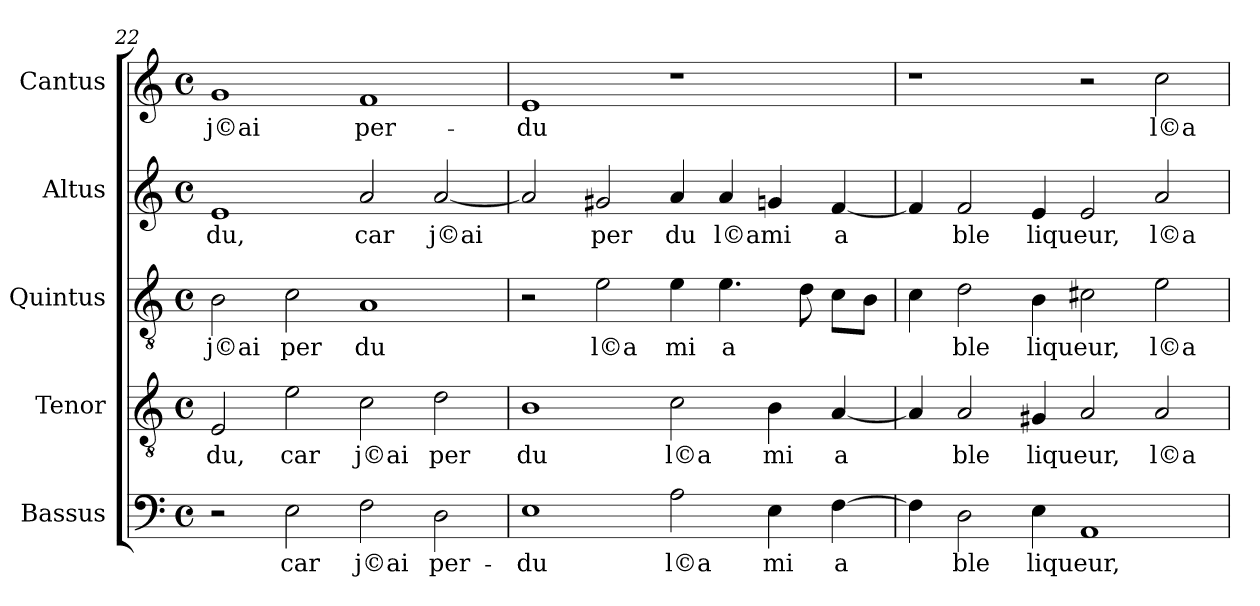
**kern	**text	**kern	**text	**kern	**text	**kern	**text	**kern	**text
*part5	*part5	*part4	*part4	*part3	*part3	*part2	*part2	*part1	*part1
*staff5	*staff5	*staff4	*staff4	*staff3	*staff3	*staff2	*staff2	*staff1	*staff1
*I"Bassus	*	*I"Tenor	*	*I"Quintus	*	*I"Altus	*	*I"Cantus	*
*clefF4	*	*clefGv2	*	*clefGv2	*	*clefG2	*	*clefG2	*
*M4/4	*	*M4/4	*	*M4/4	*	*M4/4	*	*M4/4	*
*met(c)	*	*met(c)	*	*met(c)	*	*met(c)	*	*met(c)	*
=22	=22	=22	=22	=22	=22	=22	=22	=22	=22
!	!	!	!LO:LY:b:cj	!	!LO:LY:b:cj	!	!LO:LY:b:cj	!	!LO:LY:b:cj
2r	.	2E/	du,	2B\	j©ai	1e	-du,	1g	j©ai
!	!LO:LY:b:cj	!	!LO:LY:b:cj	!	!LO:LY:b:cj	!	!	!	!
2E\	car	2e\	car	2c\	per	.	.	.	.
!	!LO:LY:b:cj	!	!LO:LY:b:cj	!	!LO:LY:b:cj	!	!LO:LY:b:cj	!	!LO:LY:b:cj
2F\	j©ai	2c\	j©ai	1A	du	2a/	car	1f	per-
!	!LO:LY:b:cj	!	!LO:LY:b:cj	!	!	!	!LO:LY:b	!	!
2D\	per-	2d\	per	.	.	[>2a/	j©ai	.	.
!!LO:LB:g=z
=23	=23	=23	=23	=23	=23	=23	=23	=23	=23
!	!LO:LY:b:cj	!	!LO:LY:b:cj	!	!	!	!	!	!LO:LY:b:cj
1E	-du	1B	du	2r	.	2a/]	.	1e	-du
!	!	!	!	!	!LO:LY:b:cj	!	!LO:LY:b:cj	!	!
.	.	.	.	2e\	l©a	2g#X/	per	.	.
!	!LO:LY:b:cj	!	!LO:LY:b:cj	!	!LO:LY:b:cj	!	!LO:LY:b:cj	!	!
2A\	l©a	2c\	l©a	4e\	mi	4a/	du	1r	.
!	!	!	!	!	!LO:LY:b:cj	!	!LO:LY:b	!	!
.	.	.	.	4.e\	a	4a/	l©ami	.	.
!	!LO:LY:b:cj	!	!LO:LY:b:cj	!	!	!	!	!	!
4E\	mi	4B\	mi	.	.	4gn/	.	.	.
.	.	.	.	8d\	.	.	.	.	.
!	!LO:LY:b:cj	!	!LO:LY:b:cj	!	!	!	!LO:LY:b:cj	!	!
[>4F\	a	[<4A/	a	8c\L	.	[<4f/	a	.	.
.	.	.	.	8B\J	.	.	.	.	.
=24	=24	=24	=24	=24	=24	=24	=24	=24	=24
4F\]	.	4A/]	.	4c\	.	4f/]	.	1r	.
!	!LO:LY:b:cj	!	!LO:LY:b:cj	!	!LO:LY:b:cj	!	!LO:LY:b:cj	!	!
2D\	ble	2A/	ble	2d\	ble	2f/	ble	.	.
!	!LO:LY:b	!	!LO:LY:b	!	!LO:LY:b	!	!LO:LY:b	!	!
4E\	liqueur,	4G#X/	liqueur,	4B\	liqueur,	4e/	liqueur,	.	.
1AA	.	2A/	.	2c#X\	.	2e/	.	2r	.
!	!	!	!LO:LY:b:cj	!	!LO:LY:b:cj	!	!LO:LY:b:cj	!	!LO:LY:b:cj
.	.	2A/	l©a	2e\	l©a	2a/	l©a	2cc\	l©a
=	=	=	=	=	=	=	=	=	=
*-	*-	*-	*-	*-	*-	*-	*-	*-	*-
